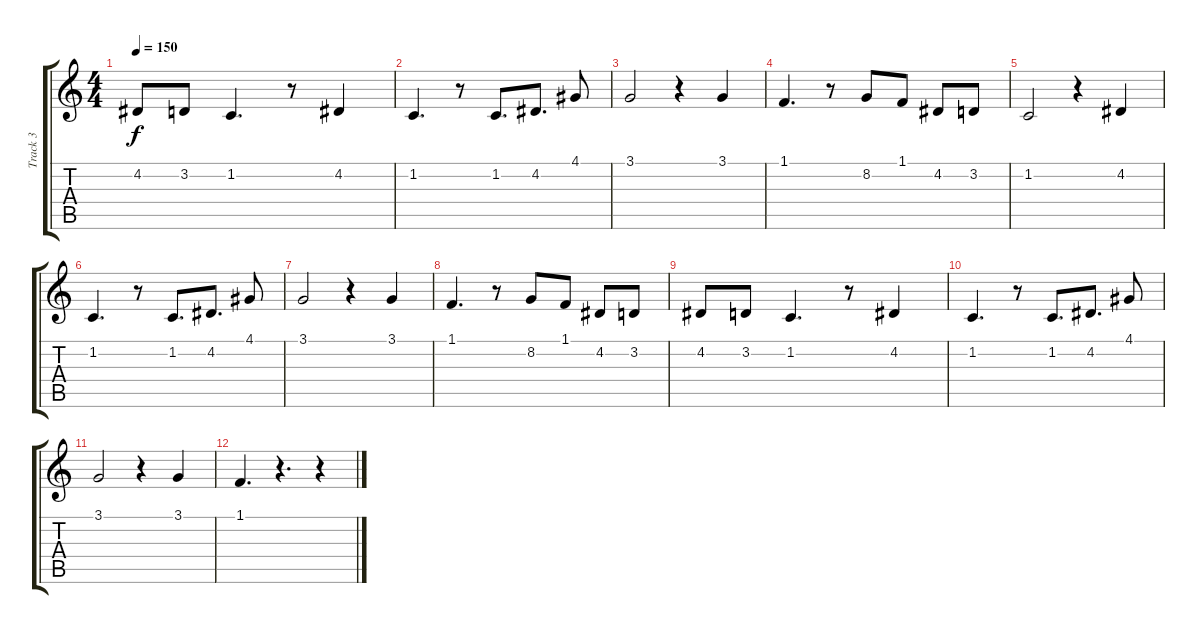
\track ("Track 3" "Track 3") {instrument harpsichord}
\staff {score tabs}
\tuning (E4 B3 G3 D3 A2 E2) {hide}
\ts (4 4)
\tempo 150
\clef g2
\ks c
4.2.8{dy f} 3.2.8 1.2.4{d} r.8 4.2.4 |
1.2.4{d} r.8 1.2.8{d} 4.2.8{d} 4.1.8 |
3.1.2 r.4 3.1.4 |
1.1.4{d} r.8 8.2.8 1.1.8 4.2.8 3.2.8 |
1.2.2 r.4 4.2.4 |
1.2.4{d} r.8 1.2.8{d} 4.2.8{d} 4.1.8 |
3.1.2 r.4 3.1.4 |
1.1.4{d} r.8 8.2.8 1.1.8 4.2.8 3.2.8 |
4.2.8 3.2.8 1.2.4{d} r.8 4.2.4 |
1.2.4{d} r.8 1.2.8{d} 4.2.8{d} 4.1.8 |
3.1.2 r.4 3.1.4 |
1.1.4{d} r.4{d} r.4
